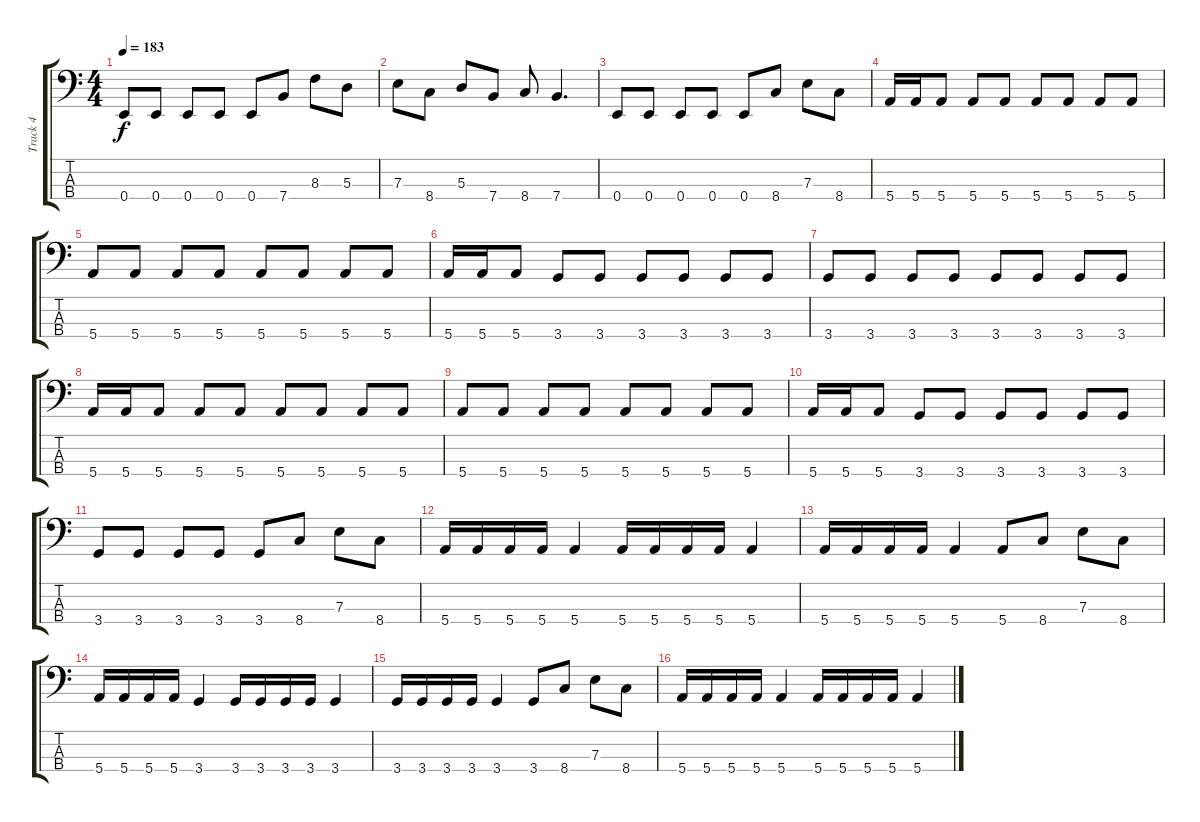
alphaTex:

\track ("Track 4" "Track 4") {instrument electricbassfinger}
\staff {score tabs}
\tuning (G2 D2 A1 E1) {hide}
\ts (4 4)
\tempo 183
\clef f4
\ks c
0.4.8{dy f} 0.4.8 0.4.8 0.4.8 0.4.8 7.4.8 8.3.8 5.3.8 |
7.3.8 8.4.8 5.3.8 7.4.8 8.4.8 7.4.4{d} |
0.4.8 0.4.8 0.4.8 0.4.8 0.4.8 8.4.8 7.3.8 8.4.8 |
5.4.16 5.4.16 5.4.8 5.4.8 5.4.8 5.4.8 5.4.8 5.4.8 5.4.8 |
5.4.8 5.4.8 5.4.8 5.4.8 5.4.8 5.4.8 5.4.8 5.4.8 |
5.4.16 5.4.16 5.4.8 3.4.8 3.4.8 3.4.8 3.4.8 3.4.8 3.4.8 |
3.4.8 3.4.8 3.4.8 3.4.8 3.4.8 3.4.8 3.4.8 3.4.8 |
5.4.16 5.4.16 5.4.8 5.4.8 5.4.8 5.4.8 5.4.8 5.4.8 5.4.8 |
5.4.8 5.4.8 5.4.8 5.4.8 5.4.8 5.4.8 5.4.8 5.4.8 |
5.4.16 5.4.16 5.4.8 3.4.8 3.4.8 3.4.8 3.4.8 3.4.8 3.4.8 |
3.4.8 3.4.8 3.4.8 3.4.8 3.4.8 8.4.8 7.3.8 8.4.8 |
5.4.16 5.4.16 5.4.16 5.4.16 5.4.4 5.4.16 5.4.16 5.4.16 5.4.16 5.4.4 |
5.4.16 5.4.16 5.4.16 5.4.16 5.4.4 5.4.8 8.4.8 7.3.8 8.4.8 |
5.4.16 5.4.16 5.4.16 5.4.16 3.4.4 3.4.16 3.4.16 3.4.16 3.4.16 3.4.4 |
3.4.16 3.4.16 3.4.16 3.4.16 3.4.4 3.4.8 8.4.8 7.3.8 8.4.8 |
5.4.16 5.4.16 5.4.16 5.4.16 5.4.4 5.4.16 5.4.16 5.4.16 5.4.16 5.4.4
